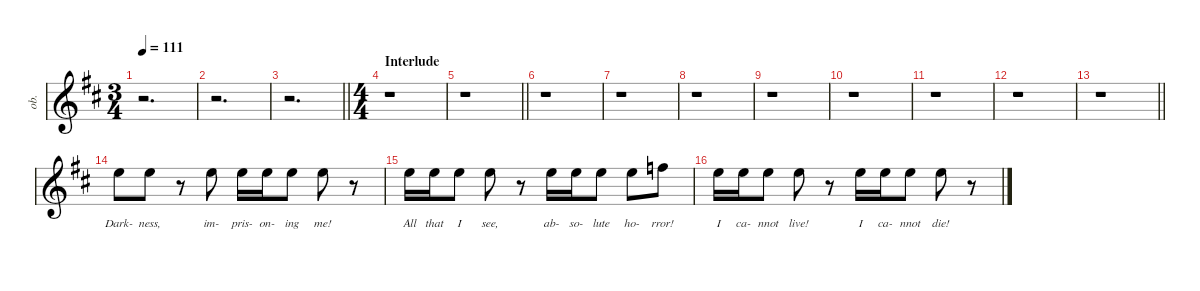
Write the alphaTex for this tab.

\defaultSystemsLayout 4
\hideDynamics
\bracketExtendMode nobrackets
\otherSystemsTrackNameOrientation horizontal
\track ("James Hetfield (Vocals)" "ob.") {defaultSystemsLayout 32 instrument oboe}
\staff {score}
\tuning (E4 B3 G3 D3 A2 E2)
\ts (3 4)
\tempo 111
\clef g2
\ks bminor
r.2{d dy f} |
r.2{d} |
\barLineRight lightlight
r.2{d} |
\ts (4 4)
\beaming (8 2 2 2 2)
\section ("" "Interlude")
r.1 |
\barLineRight lightlight
r.1 |
r.1 |
r.1 |
r.1 |
r.1 |
r.1 |
r.1 |
r.1 |
\barLineRight lightlight
r.1 |
12.1{acc forcenatural}.8{lyrics (0 "Dark-") lyrics (1 "") lyrics (2 "") lyrics (3 "") lyrics (4 "") dy fff} 12.1{acc forcenatural}.8{lyrics (0 "ness,") lyrics (1 "") lyrics (2 "") lyrics (3 "") lyrics (4 "")} r.8 12.1{acc forcenatural}.8{lyrics (0 "im-") lyrics (1 "") lyrics (2 "") lyrics (3 "") lyrics (4 "")} 12.1{acc forcenatural}.16{lyrics (0 "pris-") lyrics (1 "") lyrics (2 "") lyrics (3 "") lyrics (4 "")} 12.1{acc forcenatural}.16{lyrics (0 "on-") lyrics (1 "") lyrics (2 "") lyrics (3 "") lyrics (4 "")} 12.1{acc forcenatural}.8{lyrics (0 "ing") lyrics (1 "") lyrics (2 "") lyrics (3 "") lyrics (4 "")} 12.1{acc forcenatural}.8{lyrics (0 "me!") lyrics (1 "") lyrics (2 "") lyrics (3 "") lyrics (4 "")} r.8 |
12.1{acc forcenatural}.16{lyrics (0 "All") lyrics (1 "") lyrics (2 "") lyrics (3 "") lyrics (4 "")} 12.1{acc forcenatural}.16{lyrics (0 "that") lyrics (1 "") lyrics (2 "") lyrics (3 "") lyrics (4 "")} 12.1{acc forcenatural}.8{lyrics (0 "I") lyrics (1 "") lyrics (2 "") lyrics (3 "") lyrics (4 "")} 12.1{acc forcenatural}.8{lyrics (0 "see,") lyrics (1 "") lyrics (2 "") lyrics (3 "") lyrics (4 "")} r.8 12.1{acc forcenatural}.16{lyrics (0 "ab-") lyrics (1 "") lyrics (2 "") lyrics (3 "") lyrics (4 "")} 12.1{acc forcenatural}.16{lyrics (0 "so-") lyrics (1 "") lyrics (2 "") lyrics (3 "") lyrics (4 "")} 12.1{acc forcenatural}.8{lyrics (0 "lute") lyrics (1 "") lyrics (2 "") lyrics (3 "") lyrics (4 "")} 12.1{acc forcenatural}.8{lyrics (0 "ho-") lyrics (1 "") lyrics (2 "") lyrics (3 "") lyrics (4 "")} 13.1{acc forcenatural}.8{lyrics (0 "rror!") lyrics (1 "") lyrics (2 "") lyrics (3 "") lyrics (4 "")} |
12.1{acc forcenatural}.16{lyrics (0 "I") lyrics (1 "") lyrics (2 "") lyrics (3 "") lyrics (4 "")} 12.1{acc forcenatural}.16{lyrics (0 "ca-") lyrics (1 "") lyrics (2 "") lyrics (3 "") lyrics (4 "")} 12.1{acc forcenatural}.8{lyrics (0 "nnot") lyrics (1 "") lyrics (2 "") lyrics (3 "") lyrics (4 "")} 12.1{acc forcenatural}.8{lyrics (0 "live!") lyrics (1 "") lyrics (2 "") lyrics (3 "") lyrics (4 "")} r.8 12.1{acc forcenatural}.16{lyrics (0 "I") lyrics (1 "") lyrics (2 "") lyrics (3 "") lyrics (4 "")} 12.1{acc forcenatural}.16{lyrics (0 "ca-") lyrics (1 "") lyrics (2 "") lyrics (3 "") lyrics (4 "")} 12.1{acc forcenatural}.8{lyrics (0 "nnot") lyrics (1 "") lyrics (2 "") lyrics (3 "") lyrics (4 "")} 12.1{acc forcenatural}.8{lyrics (0 "die!") lyrics (1 "") lyrics (2 "") lyrics (3 "") lyrics (4 "")} r.8
